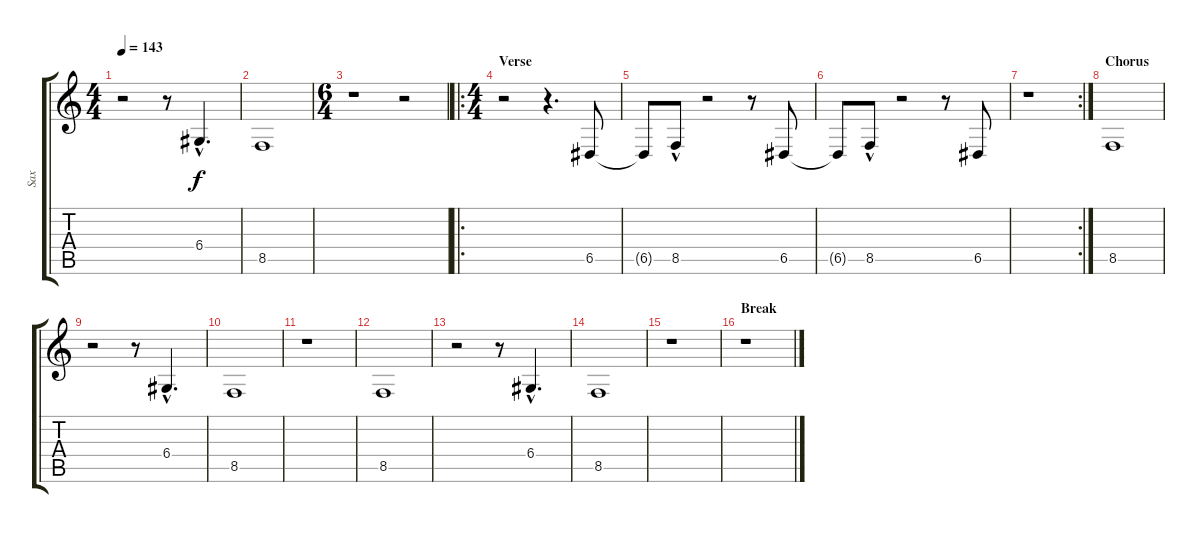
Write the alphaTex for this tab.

\track ("Sax" "Sax") {instrument baritonesax}
\staff {score tabs}
\tuning (E4 B3 G3 D3 A2 E2) {hide}
\ts (4 4)
\tempo 143
\clef g2
\ks c
r.2{dy f} r.8 6.4{hac}.4{d} |
8.5.1 |
\ts (6 4)
r.1 r.2 |
\ro
\ts (4 4)
\section ("" "Verse")
r.2 r.4{d} 6.5.8 |
6.5{t}.8 8.5{hac}.8 r.2 r.8 6.5.8 |
6.5{t}.8 8.5{hac}.8 r.2 r.8 6.5.8 |
\rc 2
r.1 |
\section ("" "Chorus")
8.5.1 |
r.2 r.8 6.4{hac}.4{d} |
8.5.1 |
r.1 |
8.5.1 |
r.2 r.8 6.4{hac}.4{d} |
8.5.1 |
r.1 |
\section ("" "Break")
r.1
